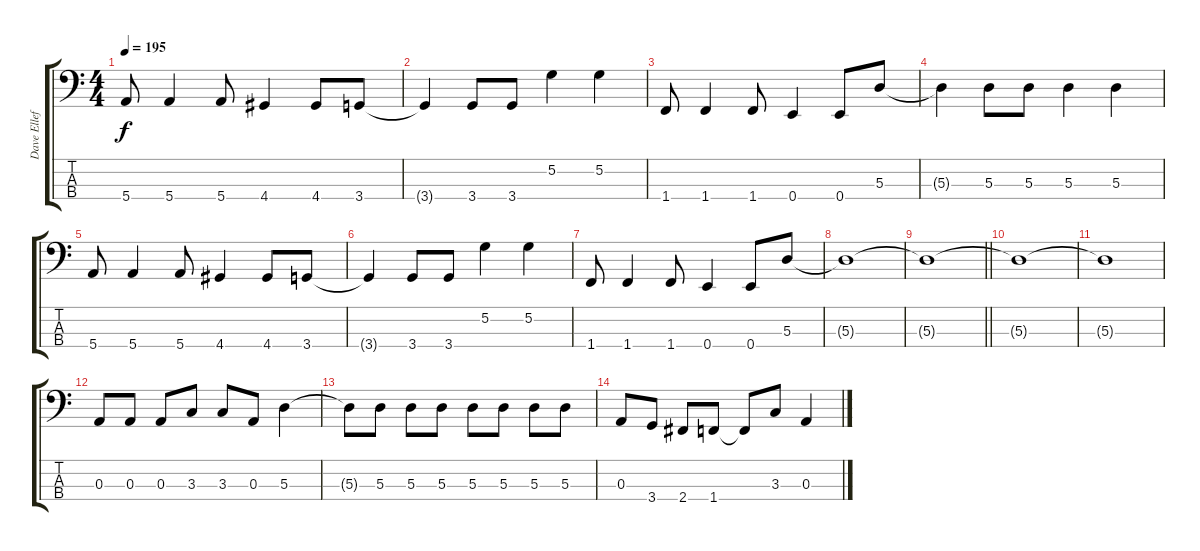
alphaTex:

\track ("Dave Ellefson" "Dave Ellef") {instrument electricbasspick}
\staff {score tabs}
\tuning (G2 D2 A1 E1) {hide}
\ts (4 4)
\tempo 195
\clef f4
\ks c
5.4.8{dy f} 5.4.4 5.4.8 4.4.4 4.4.8 3.4.8 |
3.4{t}.4 3.4.8 3.4.8 5.2.4 5.2.4 |
1.4.8 1.4.4 1.4.8 0.4.4 0.4.8 5.3.8 |
5.3{t}.4 5.3.8 5.3.8 5.3.4 5.3.4 |
5.4.8 5.4.4 5.4.8 4.4.4 4.4.8 3.4.8 |
3.4{t}.4 3.4.8 3.4.8 5.2.4 5.2.4 |
1.4.8 1.4.4 1.4.8 0.4.4 0.4.8 5.3.8 |
5.3{t}.1 |
\barLineRight lightlight
5.3{t}.1 |
5.3{t}.1 |
5.3{t}.1 |
0.3.8 0.3.8 0.3.8 3.3.8 3.3.8 0.3.8 5.3.4 |
5.3{t}.8 5.3.8 5.3.8 5.3.8 5.3.8 5.3.8 5.3.8 5.3.8 |
0.3.8 3.4.8 2.4.8 1.4.8 1.4{t}.8 3.3.8 0.3.4
